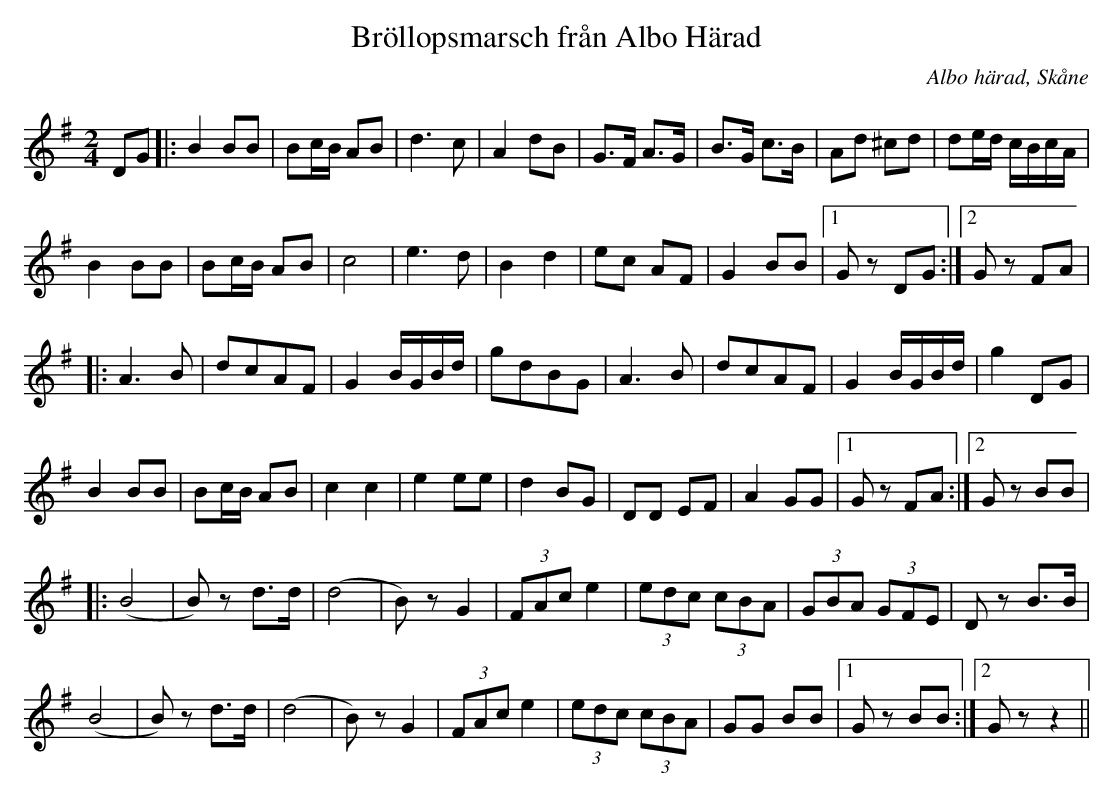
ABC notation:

X:1
T:Bröllopsmarsch från Albo Härad
O:Albo härad, Skåne
M:2/4
L:1/8
K:G
 DG |: B2 BB | Bc/B/ AB |d3 c | A2 dB |G>F A>G | B>G c>B | Ad ^cd | de/d/ c/B/c/A/|
 B2 BB | Bc/B/ AB | c4 | e3 d | B2 d2| ec AF | G2 BB |1 Gz DG :|2 Gz FA |
|:A3 B | dcAF |G2 B/G/B/d/ | gdBG | A3 B | dcAF | G2 B/G/B/d/ | g2 DG |
B2 BB | Bc/B/ AB | c2 c2 | e2 ee | d2 BG |  DD EF | A2 GG |1 Gz  FA :|2 Gz BB |
|:(B4 | B)z d>d | (d4 | B)z G2 | (3FAc e2 | (3edc (3cBA | (3GBA (3GFE | Dz B>B |
(B4 | B)z d>d | (d4 | B)z G2 | (3FAc e2 | (3edc (3cBA  | GG BB |1 Gz BB :|2 Gz z2 ||
